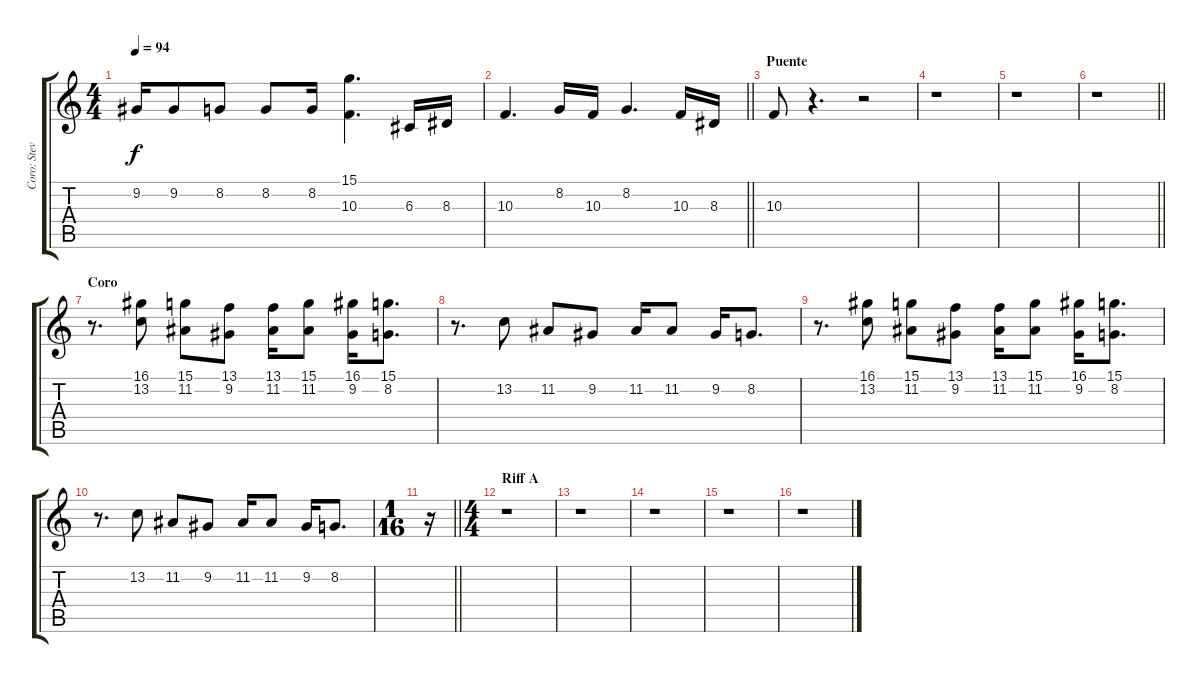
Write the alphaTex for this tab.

\track ("Coro: Steve" "Coro: Stev") {instrument lead3calliope}
\staff {score tabs}
\tuning (E4 B3 G3 D3 A2 E2) {hide}
\ts (4 4)
\tempo 94
\clef g2
\ks c
9.2{t}.16{dy f} 9.2.8 8.2.8 8.2.8 8.2.16 (15.1 10.3).4{d} 6.3.16 8.3.16 |
\barLineRight lightlight
10.3.4{d} 8.2.16 10.3.16 8.2.4{d} 10.3.16 8.3.16 |
\section ("" "Puente")
10.3.8 r.4{d} r.2 |
r.1 |
r.1 |
\barLineRight lightlight
r.1 |
\section ("" "Coro")
r.8{d} (16.1 13.2).8 (15.1 11.2).8 (13.1 9.2).8 (13.1 11.2).16 (15.1 11.2).8 (16.1 9.2).16 (15.1 8.2).8{d} |
r.8{d} 13.2.8 11.2.8 9.2.8 11.2.16 11.2.8 9.2.16 8.2.8{d} |
r.8{d} (16.1 13.2).8 (15.1 11.2).8 (13.1 9.2).8 (13.1 11.2).16 (15.1 11.2).8 (16.1 9.2).16 (15.1 8.2).8{d} |
r.8{d} 13.2.8 11.2.8 9.2.8 11.2.16 11.2.8 9.2.16 8.2.8{d} |
\ts (1 16)
\barLineRight lightlight
r.16 |
\ts (4 4)
\section ("" "Riff A")
r.1 |
r.1 |
r.1 |
r.1 |
r.1
